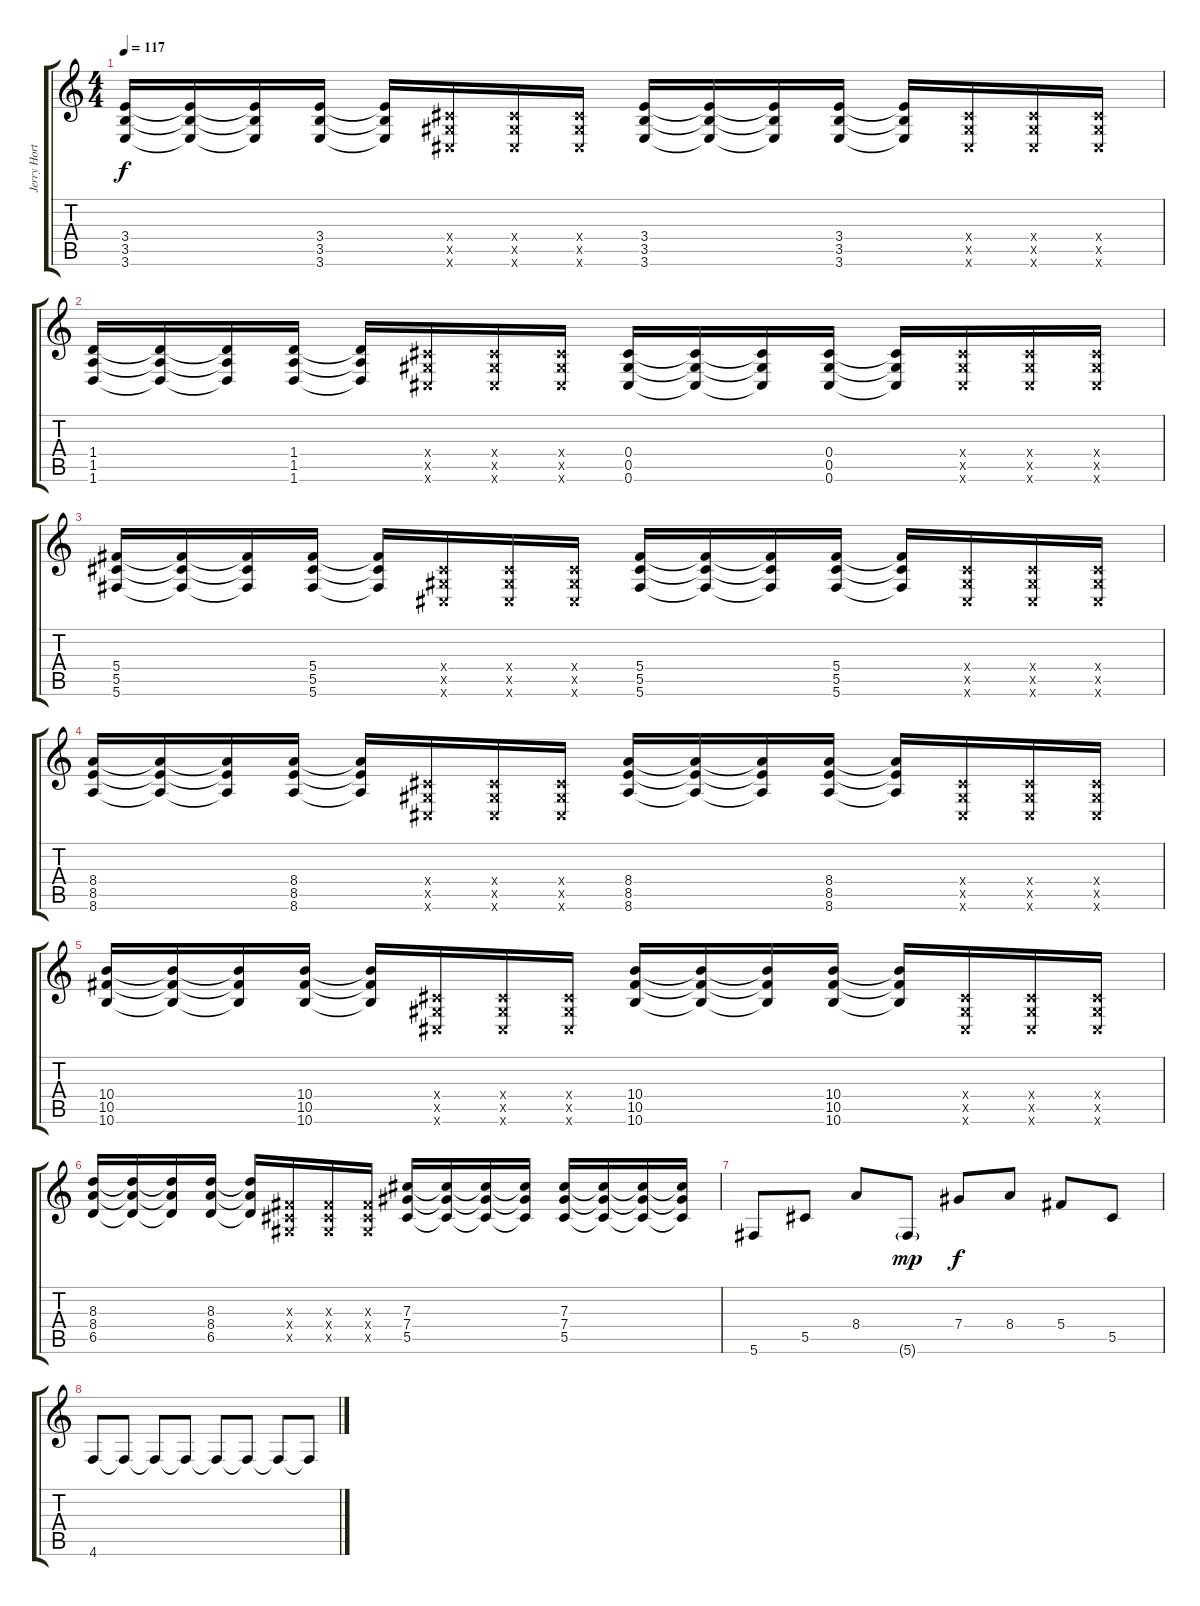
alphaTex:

\track ("Jerry Horton (Main Guitar)" "Jerry Hort") {instrument distortionguitar}
\staff {score tabs}
\tuning (Eb4 Bb3 Gb3 Db3 Ab2 Db2) {hide}
\ts (4 4)
\tempo 117
\clef g2
\ks c
(3.4 3.5 3.6).16{dy f} (3.4{t} 3.5{t} 3.6{t}).16 (3.4{t} 3.5{t} 3.6{t}).16 (3.4 3.5 3.6).16 (3.4{t} 3.5{t} 3.6{t}).16 (0.4{x} 0.5{x} 0.6{x}).16 (0.4{x} 0.5{x} 0.6{x}).16 (0.4{x} 0.5{x} 0.6{x}).16 (3.4 3.5 3.6).16 (3.4{t} 3.5{t} 3.6{t}).16 (3.4{t} 3.5{t} 3.6{t}).16 (3.4 3.5 3.6).16 (3.4{t} 3.5{t} 3.6{t}).16 (0.4{x} 0.5{x} 0.6{x}).16 (0.4{x} 0.5{x} 0.6{x}).16 (0.4{x} 0.5{x} 0.6{x}).16 |
(1.4 1.5 1.6).16 (1.4{t} 1.5{t} 1.6{t}).16 (1.4{t} 1.5{t} 1.6{t}).16 (1.4 1.5 1.6).16 (1.4{t} 1.5{t} 1.6{t}).16 (0.4{x} 0.5{x} 0.6{x}).16 (0.4{x} 0.5{x} 0.6{x}).16 (0.4{x} 0.5{x} 0.6{x}).16 (0.4 0.5 0.6).16 (0.4{t} 0.5{t} 0.6{t}).16 (0.4{t} 0.5{t} 0.6{t}).16 (0.4 0.5 0.6).16 (0.4{t} 0.5{t} 0.6{t}).16 (0.4{x} 0.5{x} 0.6{x}).16 (0.4{x} 0.5{x} 0.6{x}).16 (0.4{x} 0.5{x} 0.6{x}).16 |
(5.4 5.5 5.6).16 (5.4{t} 5.5{t} 5.6{t}).16 (5.4{t} 5.5{t} 5.6{t}).16 (5.4 5.5 5.6).16 (5.4{t} 5.5{t} 5.6{t}).16 (0.4{x} 0.5{x} 0.6{x}).16 (0.4{x} 0.5{x} 0.6{x}).16 (0.4{x} 0.5{x} 0.6{x}).16 (5.4 5.5 5.6).16 (5.4{t} 5.5{t} 5.6{t}).16 (5.4{t} 5.5{t} 5.6{t}).16 (5.4 5.5 5.6).16 (5.4{t} 5.5{t} 5.6{t}).16 (0.4{x} 0.5{x} 0.6{x}).16 (0.4{x} 0.5{x} 0.6{x}).16 (0.4{x} 0.5{x} 0.6{x}).16 |
(8.4 8.5 8.6).16 (8.4{t} 8.5{t} 8.6{t}).16 (8.4{t} 8.5{t} 8.6{t}).16 (8.4 8.5 8.6).16 (8.4{t} 8.5{t} 8.6{t}).16 (0.4{x} 0.5{x} 0.6{x}).16 (0.4{x} 0.5{x} 0.6{x}).16 (0.4{x} 0.5{x} 0.6{x}).16 (8.4 8.5 8.6).16 (8.4{t} 8.5{t} 8.6{t}).16 (8.4{t} 8.5{t} 8.6{t}).16 (8.4 8.5 8.6).16 (8.4{t} 8.5{t} 8.6{t}).16 (0.4{x} 0.5{x} 0.6{x}).16 (0.4{x} 0.5{x} 0.6{x}).16 (0.4{x} 0.5{x} 0.6{x}).16 |
(10.4 10.5 10.6).16 (10.4{t} 10.5{t} 10.6{t}).16 (10.4{t} 10.5{t} 10.6{t}).16 (10.4 10.5 10.6).16 (10.4{t} 10.5{t} 10.6{t}).16 (0.4{x} 0.5{x} 0.6{x}).16 (0.4{x} 0.5{x} 0.6{x}).16 (0.4{x} 0.5{x} 0.6{x}).16 (10.4 10.5 10.6).16 (10.4{t} 10.5{t} 10.6{t}).16 (10.4{t} 10.5{t} 10.6{t}).16 (10.4 10.5 10.6).16 (10.4{t} 10.5{t} 10.6{t}).16 (0.4{x} 0.5{x} 0.6{x}).16 (0.4{x} 0.5{x} 0.6{x}).16 (0.4{x} 0.5{x} 0.6{x}).16 |
(8.3 8.4 6.5).16 (8.3{t} 8.4{t} 6.5{t}).16 (8.3{t} 8.4{t} 6.5{t}).16 (8.3 8.4 6.5).16 (8.3{t} 8.4{t} 6.5{t}).16 (0.3{x} 0.4{x} 0.5{x}).16 (0.3{x} 0.4{x} 0.5{x}).16 (0.3{x} 0.4{x} 0.5{x}).16 (7.3 7.4 5.5).16 (7.3{t} 7.4{t} 5.5{t}).16 (7.3{t} 7.4{t} 5.5{t}).16 (7.3{t} 7.4{t} 5.5{t}).16 (7.3 7.4 5.5).16 (7.3{t} 7.4{t} 5.5{t}).16 (7.3{t} 7.4{t} 5.5{t}).16 (7.3{t} 7.4{t} 5.5{t}).16 |
5.6.8 5.5.8 8.4.8 5.6{g}.8{dy mp} 7.4.8{dy f} 8.4.8 5.4.8 5.5.8 |
4.6.8 4.6{t}.8 4.6{t}.8 4.6{t}.8 4.6{t}.8 4.6{t}.8 4.6{t}.8 4.6{t}.8
